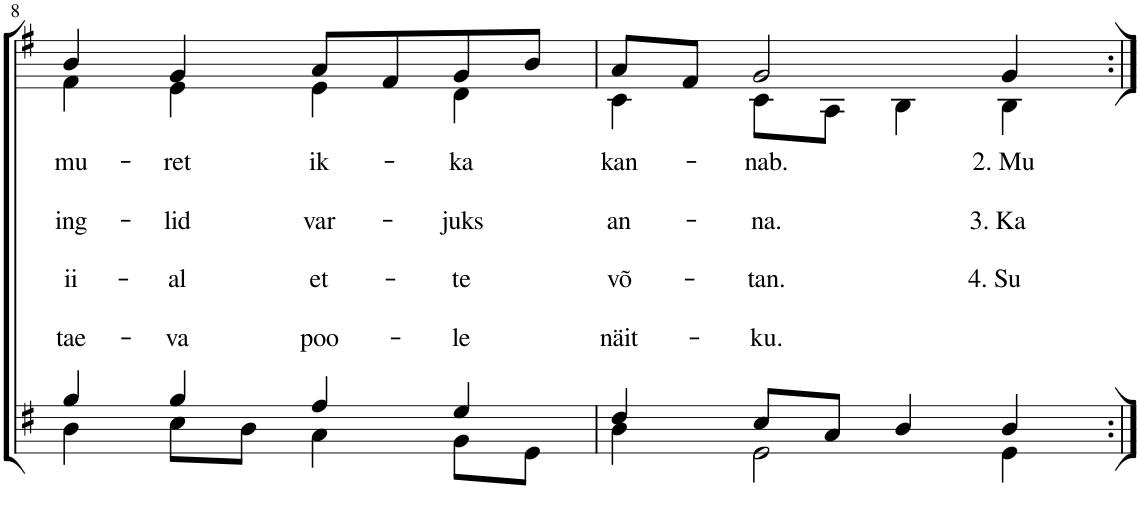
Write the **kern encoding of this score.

**kern	**kern	**text	**text	**text	**text
*part2	*part1	*part1	*part1	*part1	*part1
*staff2	*staff1	*staff1	*staff1	*staff1	*staff1
*I"T B	*I"S A	*	*	*	*
!!LO:PB:g=z
*clefF4	*clefG2	*	*	*	*
*k[f#]	*k[f#]	*	*	*	*
*M4/4	*M4/4	*	*	*	*
=8	=8	=8	=8	=8	=8
*^	*^	*	*	*	*
!	!	!	!	!LO:LY:b	!LO:LY:b	!LO:LY:b	!LO:LY:b
4B/	4D\	4b/	4f#\	mu-	ing-	ii-	tae-
!	!	!	!	!LO:LY:b	!LO:LY:b	!LO:LY:b	!LO:LY:b
4B/	8E\L	4g/	4e\	-ret	-lid	-al	-va
.	8D\J	.	.	.	.	.	.
!	!	!	!	!LO:LY:b	!LO:LY:b	!LO:LY:b	!LO:LY:b
4A/	4C\	8a/L	4e\	ik-	var-	et-	poo-
.	.	8f#/	.	.	.	.	.
!	!	!	!	!LO:LY:b	!LO:LY:b	!LO:LY:b	!LO:LY:b
4G/	8BB\L	8g/	4d\	-ka	-juks	-te	-le
.	8GG\J	8b/J	.	.	.	.	.
=9	=9	=9	=9	=9	=9	=9	=9
!	!	!	!	!LO:LY:b	!LO:LY:b	!LO:LY:b	!LO:LY:b
4F#/	4D\	8a/L	4c\	kan-	an-	võ-	näit-
.	.	8f#/J	.	.	.	.	.
!	!	!	!	!LO:LY:b	!LO:LY:b	!LO:LY:b	!LO:LY:b
8E/L	2GG\	2g/	8c\L	-nab.	-na.	-tan.	-ku.
8C/J	.	.	8A\J	.	.	.	.
4D/	.	.	4B\	.	.	.	.
!	!	!	!	!LO:LY:b	!LO:LY:b	!LO:LY:b	!
4D/	4GG\	4g/	4B\	2. Mu	3. Ka	4. Su	.
*v	*v	*	*	*	*	*	*
*	*v	*v	*	*	*	*
=:|!	=:|!	=:|!	=:|!	=:|!	=:|!
*-	*-	*-	*-	*-	*-
